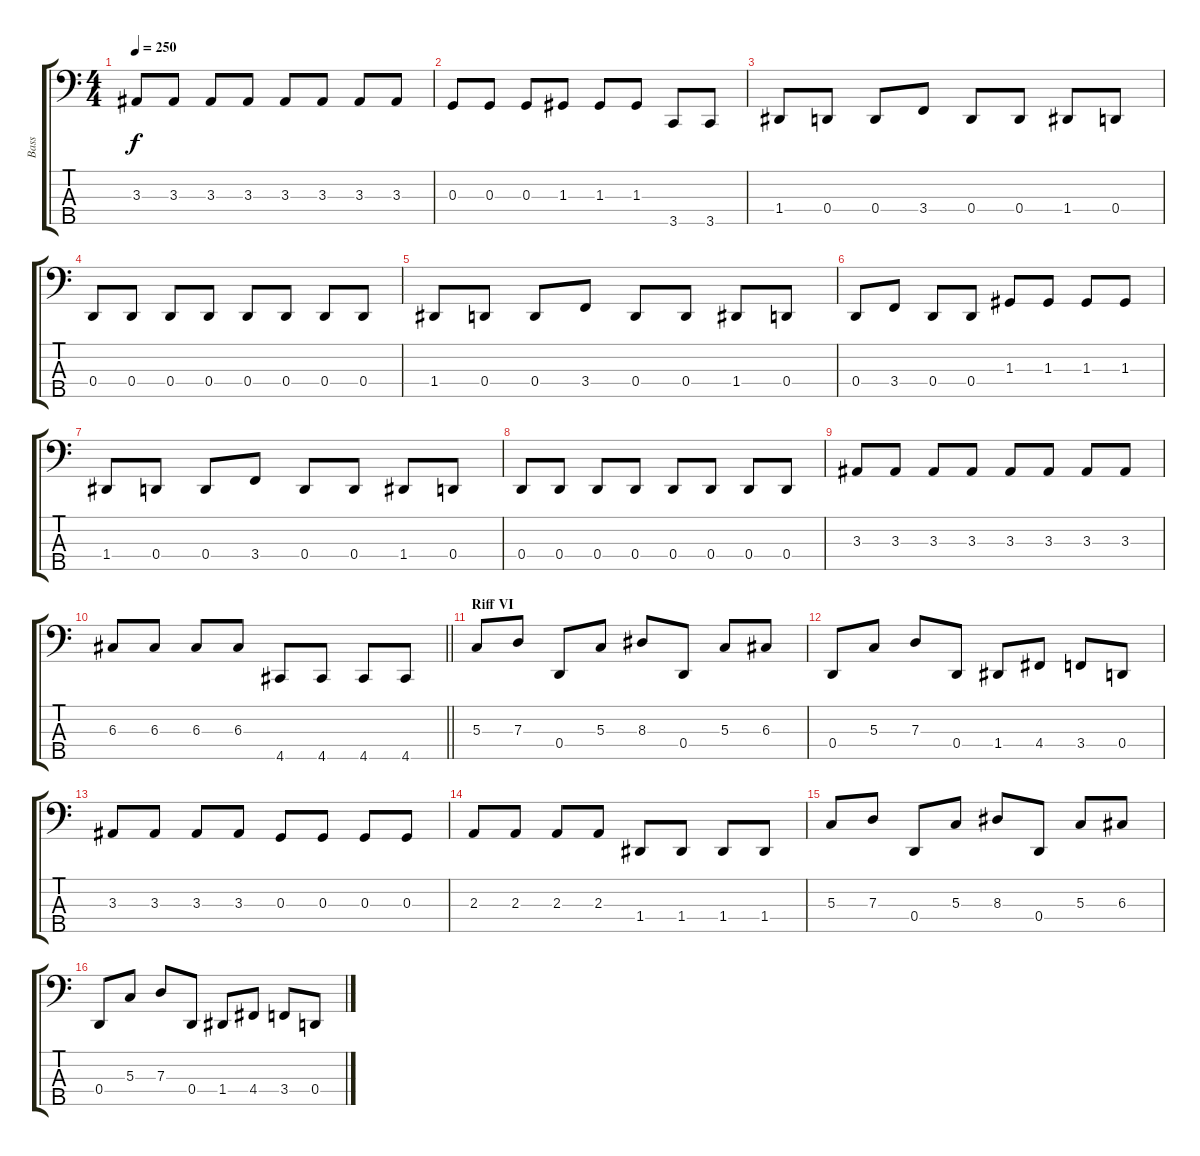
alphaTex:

\track ("Bass" "Bass") {instrument electricbasspick}
\staff {score tabs}
\tuning (F2 C2 G1 D1 A0) {hide}
\ts (4 4)
\tempo 250
\clef f4
\ks c
3.3.8{dy f} 3.3.8 3.3.8 3.3.8 3.3.8 3.3.8 3.3.8 3.3.8 |
0.3.8 0.3.8 0.3.8 1.3.8 1.3.8 1.3.8 3.5.8 3.5.8 |
1.4.8 0.4.8 0.4.8 3.4.8 0.4.8 0.4.8 1.4.8 0.4.8 |
0.4.8 0.4.8 0.4.8 0.4.8 0.4.8 0.4.8 0.4.8 0.4.8 |
1.4.8 0.4.8 0.4.8 3.4.8 0.4.8 0.4.8 1.4.8 0.4.8 |
0.4.8 3.4.8 0.4.8 0.4.8 1.3.8 1.3.8 1.3.8 1.3.8 |
1.4.8 0.4.8 0.4.8 3.4.8 0.4.8 0.4.8 1.4.8 0.4.8 |
0.4.8 0.4.8 0.4.8 0.4.8 0.4.8 0.4.8 0.4.8 0.4.8 |
3.3.8 3.3.8 3.3.8 3.3.8 3.3.8 3.3.8 3.3.8 3.3.8 |
\barLineRight lightlight
6.3.8 6.3.8 6.3.8 6.3.8 4.5.8 4.5.8 4.5.8 4.5.8 |
\section ("" "Riff VI")
5.3.8 7.3.8 0.4.8 5.3.8 8.3.8 0.4.8 5.3.8 6.3.8 |
0.4.8 5.3.8 7.3.8 0.4.8 1.4.8 4.4.8 3.4.8 0.4.8 |
3.3.8 3.3.8 3.3.8 3.3.8 0.3.8 0.3.8 0.3.8 0.3.8 |
2.3.8 2.3.8 2.3.8 2.3.8 1.4.8 1.4.8 1.4.8 1.4.8 |
5.3.8 7.3.8 0.4.8 5.3.8 8.3.8 0.4.8 5.3.8 6.3.8 |
0.4.8 5.3.8 7.3.8 0.4.8 1.4.8 4.4.8 3.4.8 0.4.8
